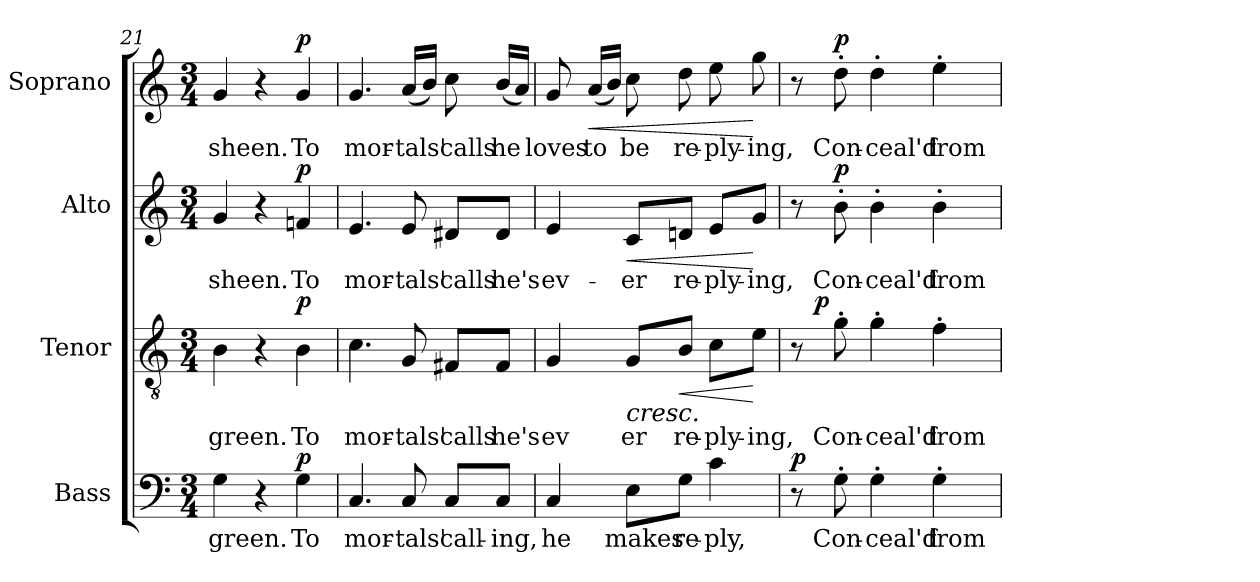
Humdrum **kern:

**kern	**text	**dynam	**kern	**text	**dynam	**kern	**text	**dynam	**kern	**text	**dynam
*part4	*part4	*part4	*part3	*part3	*part3	*part2	*part2	*part2	*part1	*part1	*part1
*staff4	*staff4	*staff4	*staff3	*staff3	*staff3	*staff2	*staff2	*staff2	*staff1	*staff1	*staff1
*I"Bass	*	*	*I"Tenor	*	*	*I"Alto	*	*	*I"Soprano	*	*
*I'B.	*	*	*I'T.	*	*	*I'A.	*	*	*I'S.	*	*
*clefF4	*	*	*clefGv2	*	*	*clefG2	*	*	*clefG2	*	*
*	*	*	*ITrd7c12	*	*	*	*	*	*	*	*
*k[]	*	*	*k[]	*	*	*k[]	*	*	*k[]	*	*
*C:	*	*	*C:	*	*	*C:	*	*	*C:	*	*
*M3/4	*	*	*M3/4	*	*	*M3/4	*	*	*M3/4	*	*
=21	=21	=21	=21	=21	=21	=21	=21	=21	=21	=21	=21
!	!LO:LY:b:color=#000000	!	!	!	!	!	!	!	!	!	!
!	!	!	!	!LO:LY:b:color=#000000	!	!	!	!	!	!	!
!	!	!	!	!	!	!	!LO:LY:b:color=#000000	!	!	!	!
!	!	!	!	!	!	!	!	!	!	!LO:LY:b:color=#000000	!
4Gi\	green.	.	4BBi\	green.	.	4gi/	sheen.	.	4gi/	sheen.	.
4r	.	.	4r	.	.	4r	.	.	4r	.	.
!	!LO:LY:b:color=#000000	!	!	!	!	!	!	!	!	!	!
!	!	!	!	!LO:LY:b:color=#000000	!	!	!	!	!	!	!
!	!	!	!	!	!	!	!LO:LY:b:color=#000000	!	!	!	!
!	!	!	!	!	!	!	!	!	!	!LO:LY:b:color=#000000	!
4Gi\	To	p	4BBi\	To	p	4fni/	To	p	4gi/	To	p
=22	=22	=22	=22	=22	=22	=22	=22	=22	=22	=22	=22
!	!LO:LY:b:color=#000000	!	!	!	!	!	!	!	!	!	!
!	!	!	!	!LO:LY:b:color=#000000	!	!	!	!	!	!	!
!	!	!	!	!	!	!	!LO:LY:b:color=#000000	!	!	!	!
!	!	!	!	!	!	!	!	!	!	!LO:LY:b:color=#000000	!
4.Ci/	mor-	.	4.Ci\	mor-	.	4.ei/	mor-	.	4.gi/	mor-	.
!	!LO:LY:b:color=#000000	!	!	!	!	!	!	!	!	!	!
!	!	!	!	!LO:LY:b:color=#000000	!	!	!	!	!	!	!
!	!	!	!	!	!	!	!LO:LY:b:color=#000000	!	!	!	!
!	!	!	!	!	!	!	!	!	!	!LO:LY:b:color=#000000	!
8Ci/	-tals'	.	8GGi/	-tals'	.	8ei/	-tals'	.	(16ai/LL	-tals'	.
.	.	.	.	.	.	.	.	.	16bi/JJ)	.	.
!	!LO:LY:b:color=#000000	!	!	!	!	!	!	!	!	!	!
!	!	!	!	!LO:LY:b:color=#000000	!	!	!	!	!	!	!
!	!	!	!	!	!	!	!LO:LY:b:color=#000000	!	!	!	!
!	!	!	!	!	!	!	!	!	!	!LO:LY:b:color=#000000	!
8Ci/L	call-	.	8FF#Xi/L	calls	.	8d#Xi/L	calls	.	8cci\	calls	.
!	!LO:LY:b:color=#000000	!	!	!	!	!	!	!	!	!	!
!	!	!	!	!LO:LY:b:color=#000000	!	!	!	!	!	!	!
!	!	!	!	!	!	!	!LO:LY:b:color=#000000	!	!	!	!
!	!	!	!	!	!	!	!	!	!	!LO:LY:b:color=#000000	!
8Ci/J	-ing,	.	8FF#i/J	he's	.	8d#i/J	he's	.	(16bi/LL	he	.
.	.	.	.	.	.	.	.	.	16ai/JJ)	.	.
!!LO:LB:g=z
=23	=23	=23	=23	=23	=23	=23	=23	=23	=23	=23	=23
!	!LO:LY:b:color=#000000	!	!	!	!	!	!	!	!	!	!
!	!	!	!	!LO:LY:b:color=#000000	!	!	!	!	!	!	!
!	!	!	!	!	!	!	!LO:LY:b:color=#000000	!	!	!	!
!	!	!	!	!	!	!	!	!	!	!LO:LY:b:color=#000000	!
4Ci/	he	.	4GGi/	ev	.	4ei/	ev-	.	8gi/	loves	.
!	!	!	!	!	!	!	!	!	!	!LO:LY:b:color=#000000	!LO:HP:b
.	.	.	.	.	.	.	.	.	(16ai/LL	to	<
.	.	.	.	.	.	.	.	.	16bi/JJ)	.	.
!	!LO:LY:b:color=#000000	!	!	!	!	!	!	!	!	!	!
!	!	!	!	!LO:LY:b:color=#000000	!LO:HP:b	!	!	!	!	!	!
!	!	!	!	!	!	!	!LO:LY:b:color=#000000	!LO:HP:b	!	!	!
!	!	!	!	!	!	!	!	!	!	!LO:LY:b:color=#000000	!
8Ei\L	makes	.	8GGi/L	er	<	8ci/L	-er	<	8cci\	be	.
!	!LO:LY:b:color=#000000	!	!	!	!	!	!	!	!	!	!
!	!	!	!	!LO:LY:b:color=#000000	!LO:HP:b	!	!	!	!	!	!
!	!	!	!	!	!	!	!LO:LY:b:color=#000000	!	!	!	!
!	!	!	!	!	!	!	!	!	!	!LO:LY:b:color=#000000	!
8Gi\J	re-	.	8BBi/J	re-	<	8dni/J	re-	.	8ddi\	re-	.
!	!LO:LY:b:color=#000000	!	!	!	!	!	!	!	!	!	!
!	!	!	!	!LO:LY:b:color=#000000	!	!	!	!	!	!	!
!	!	!	!	!	!	!	!LO:LY:b:color=#000000	!	!	!	!
!	!	!	!	!	!	!	!	!	!	!LO:LY:b:color=#000000	!
4ci\	-ply,	.	8Ci\L	-ply-	.	8ei/L	-ply-	.	8eei\	-ply-	.
!	!	!	!	!LO:LY:b:color=#000000	!	!	!	!	!	!	!
!	!	!	!	!	!	!	!LO:LY:b:color=#000000	!	!	!	!
!	!	!	!	!	!	!	!	!	!	!LO:LY:b:color=#000000	!
.	.	.	8Ei\J	-ing,	[ [	8gi/J	-ing,	[	8ggi\	-ing,	[
=24	=24	=24	=24	=24	=24	=24	=24	=24	=24	=24	=24
*	*	*	*^	*	*	*	*	*	*	*	*
8r	.	p	8r	32ryy	.	.	8r	.	.	8r	.	.
.	.	.	.	64ryy	.	.	.	.	.	.	.	.
.	.	.	.	256ryy	.	.	.	.	.	.	.	.
.	.	.	.	1024ryy	.	.	.	.	.	.	.	.
.	.	.	.	2ryy	.	p	.	.	.	.	.	.
!	!LO:LY:b:color=#000000	!	!	!	!	!	!	!	!	!	!	!
!	!	!	!	!	!LO:LY:b:color=#000000	!	!	!	!	!	!	!
!	!	!	!	!	!	!	!	!LO:LY:b:color=#000000	!	!	!	!
!	!	!	!	!	!	!	!	!	!	!	!LO:LY:b:color=#000000	!
8G'i\	Con-	.	8G'i\	.	Con-	.	8b'i\	Con-	p	8dd'i\	Con-	p
!	!LO:LY:b:color=#000000	!	!	!	!	!	!	!	!	!	!	!
!	!	!	!	!	!LO:LY:b:color=#000000	!	!	!	!	!	!	!
!	!	!	!	!	!	!	!	!LO:LY:b:color=#000000	!	!	!	!
!	!	!	!	!	!	!	!	!	!	!	!LO:LY:b:color=#000000	!
4G'i\	-ceal'd	.	4G'i\	.	-ceal'd	.	4b'i\	-ceal'd	.	4dd'i\	-ceal'd	.
!	!LO:LY:b:color=#000000	!	!	!	!	!	!	!	!	!	!	!
!	!	!	!	!	!LO:LY:b:color=#000000	!	!	!	!	!	!	!
!	!	!	!	!	!	!	!	!LO:LY:b:color=#000000	!	!	!	!
!	!	!	!	!	!	!	!	!	!	!	!LO:LY:b:color=#000000	!
4G'i\	from	.	4F'i\	.	from	.	4b'i\	from	.	4ee'i\	from	.
.	.	.	.	8ryy	.	.	.	.	.	.	.	.
.	.	.	.	16ryy	.	.	.	.	.	.	.	.
.	.	.	.	128ryy	.	.	.	.	.	.	.	.
.	.	.	.	512.ryy	.	.	.	.	.	.	.	.
*	*	*	*v	*v	*	*	*	*	*	*	*	*
=	=	=	=	=	=	=	=	=	=	=	=
*-	*-	*-	*-	*-	*-	*-	*-	*-	*-	*-	*-
